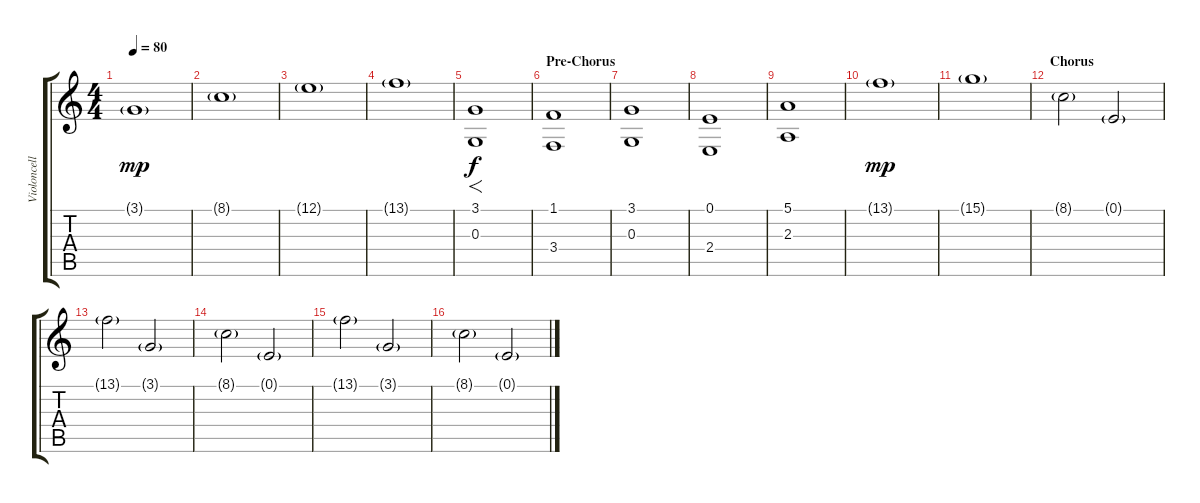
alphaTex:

\track ("Violoncello" "Violoncell") {instrument cello}
\staff {score tabs}
\tuning (E4 B3 G3 D3 A2 E2) {hide}
\ts (4 4)
\tempo 80
\clef g2
\ks c
3.1{g}.1{dy mp} |
8.1{g}.1 |
12.1{g}.1 |
13.1{g}.1 |
(3.1 0.3).1{f dy f} |
\section ("" "Pre-Chorus")
(1.1 3.4).1{volume 9} |
(3.1 0.3).1 |
(0.1 2.4).1 |
(5.1 2.3).1 |
13.1{g}.1{dy mp volume 7} |
15.1{g}.1 |
\section ("" "Chorus")
8.1{g}.2 0.1{g}.2 |
13.1{g}.2 3.1{g}.2 |
8.1{g}.2 0.1{g}.2 |
13.1{g}.2 3.1{g}.2 |
8.1{g}.2 0.1{g}.2
